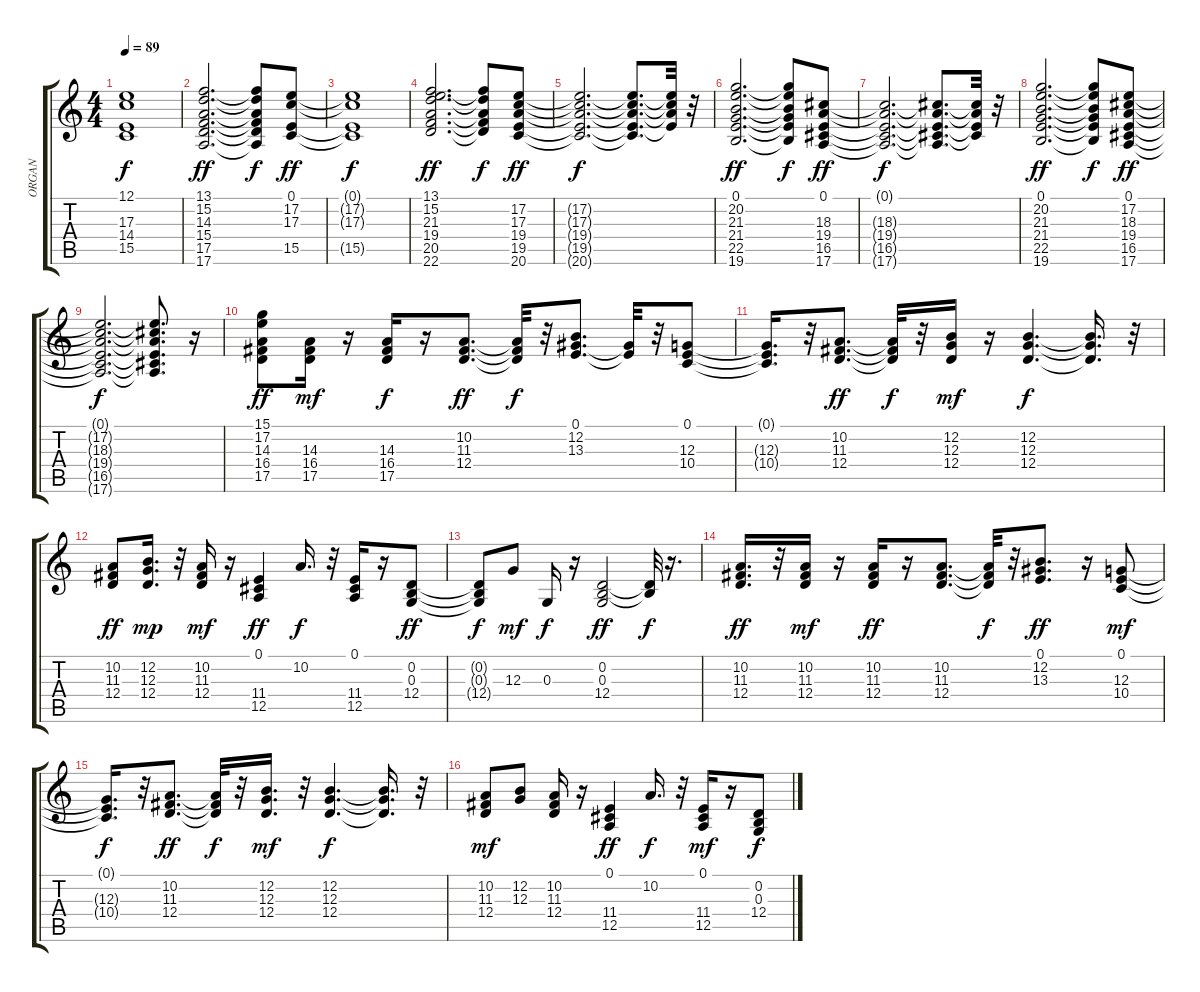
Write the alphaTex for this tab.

\track ("ORGAN" "ORGAN") {instrument drawbarorgan}
\staff {score tabs}
\tuning (E4 B3 G3 D3 A2 E2) {hide}
\ts (4 4)
\tempo 89
\clef g2
\ks c
(12.1{t} 17.3{t} 14.4{t} 15.5{t}).1{dy f} |
(13.1 15.2 14.3 15.4 17.5 17.6).2{d dy ff} (13.1{t} 15.2{t} 14.3{t} 15.4{t} 17.5{t} 17.6{t}).8{dy f} (0.1 17.2 17.3 15.5).8{dy ff} |
(0.1{t} 17.2{t} 17.3{t} 15.5{t}).1{dy f} |
(13.1 15.2 21.3 19.4 20.5 22.6).2{d dy ff} (13.1{t} 15.2{t} 19.4{t} 20.5{t} 22.6{t}).8{dy f} (17.2 17.3 19.4 19.5 20.6).8{dy ff} |
(17.2{t} 17.3{t} 19.4{t} 19.5{t} 20.6{t}).2{d dy f} (17.2{t} 17.3{t} 19.4{t} 19.5{t} 20.6{t}).8{d} (17.2{t} 17.3{t} 19.4{t} 19.5{t}).32 r.32 |
(0.1 20.2 21.3 21.4 22.5 19.6).2{d dy ff} (0.1{t} 20.2{t} 21.3{t} 21.4{t} 22.5{t} 19.6{t}).8{dy f} (0.1 18.3 19.4 16.5 17.6).8{dy ff} |
(0.1{t} 18.3{t} 19.4{t} 16.5{t} 17.6{t}).2{d dy f} (0.1{t} 18.3{t} 19.4{t} 16.5{t} 17.6{t}).8{d} (0.1{t} 18.3{t} 19.4{t} 16.5{t}).32 r.32 |
(0.1 20.2 21.3 21.4 22.5 19.6).2{d dy ff} (0.1{t} 20.2{t} 21.3{t} 21.4{t} 22.5{t} 19.6{t}).8{dy f} (0.1 17.2 18.3 19.4 16.5 17.6).8{dy ff} |
(0.1{t} 17.2{t} 18.3{t} 19.4{t} 16.5{t} 17.6{t}).2{d dy f} (0.1{t} 17.2{t} 18.3{t} 19.4{t} 16.5{t} 17.6{t}).8{d} r.16 |
(15.1 17.2 14.3 16.4 17.5).8{dy ff} (14.3 16.4 17.5).16{dy mf} r.16 (14.3 16.4 17.5).16{dy f} r.16 (10.2 11.3 12.4).8{d dy ff} (10.2{t} 11.3{t} 12.4{t}).32{dy f} r.32 (0.1 12.2 13.3).8{d} (0.1{t} 13.3{t}).32 r.32 (0.1 12.3 10.4).8 |
(0.1{t} 12.3{t} 10.4{t}).16{d} r.32 (10.2 11.3 12.4).8{d dy ff} (10.2{t} 11.3{t} 12.4{t}).32{dy f} r.32 (12.2 12.3 12.4).16{dy mf} r.16 (12.2 12.3 12.4).4{d dy f} (12.2{t} 12.3{t} 12.4{t}).16{d} r.32 |
(10.2 11.3 12.4).8{dy ff} (12.2 12.3 12.4).16{d dy mp} r.32 (10.2 11.3 12.4).16{dy mf} r.16 (0.1 11.4 12.5).4{dy ff} 10.2.16{d dy f} r.32 (0.1 11.4 12.5).16 r.16 (0.2 0.3 12.4).8{dy ff} |
(0.2{t} 0.3{t} 12.4{t}).8{dy f} 12.3.8{dy mf} 0.3.16{dy f} r.16 (0.2 0.3 12.4).2{dy ff} (0.2{t} 12.4{t}).32{dy f} r.16{d} |
(10.2 11.3 12.4).16{d dy ff} r.32 (10.2 11.3 12.4).16{dy mf} r.16 (10.2 11.3 12.4).16{dy ff} r.16 (10.2 11.3 12.4).8{d} (10.2{t} 11.3{t} 12.4{t}).32{dy f} r.32 (0.1 12.2 13.3).8{d dy ff} r.16 (0.1 12.3 10.4).8{dy mf} |
(0.1{t} 12.3{t} 10.4{t}).16{d dy f} r.32 (10.2 11.3 12.4).8{d dy ff} (10.2{t} 11.3{t} 12.4{t}).32{dy f} r.32 (12.2 12.3 12.4).16{d dy mf} r.32 (12.2 12.3 12.4).4{d dy f} (12.2{t} 12.3{t} 12.4{t}).16{d} r.32 |
(10.2 11.3 12.4).8{dy mf} (12.2 12.3).8 (10.2 11.3 12.4).16 r.16 (0.1 11.4 12.5).4{dy ff} 10.2.16{d dy f} r.32 (0.1 11.4 12.5).16{dy mf} r.16 (0.2 0.3 12.4).8{dy f}
